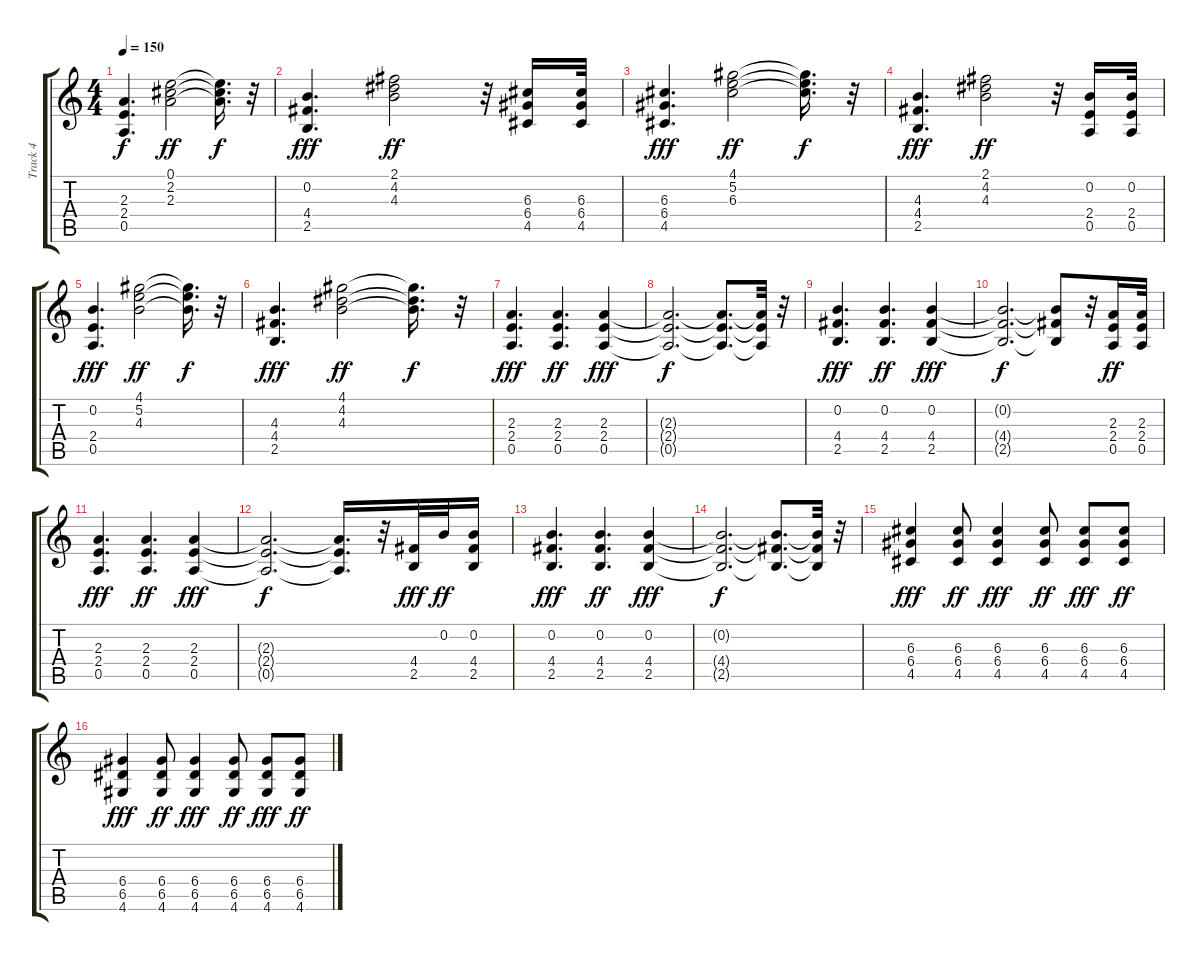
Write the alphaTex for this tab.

\track ("Track 4" "Track 4") {instrument electricguitarmuted}
\staff {score tabs}
\tuning (E4 B3 G3 D3 A2 E2) {hide}
\ts (4 4)
\tempo 150
\clef g2
\ks c
(2.3{t} 2.4{t} 0.5{t}).4{d dy f} (0.1 2.2 2.3).2{dy ff} (0.1{t} 2.2{t} 2.3{t}).16{d dy f} r.32 |
(0.2 4.4 2.5).4{d dy fff} (2.1 4.2 4.3).2{dy ff} r.32 (6.3 6.4 4.5).16 (6.3 6.4 4.5).32 |
(6.3 6.4 4.5).4{d dy fff} (4.1 5.2 6.3).2{dy ff} (4.1{t} 5.2{t} 6.3{t}).16{d dy f} r.32 |
(4.3 4.4 2.5).4{d dy fff} (2.1 4.2 4.3).2{dy ff} r.32 (0.2 2.4 0.5).16 (0.2 2.4 0.5).32 |
(0.2 2.4 0.5).4{d dy fff} (4.1 5.2 4.3).2{dy ff} (4.1{t} 5.2{t} 4.3{t}).16{d dy f} r.32 |
(4.3 4.4 2.5).4{d dy fff} (4.1 4.2 4.3).2{dy ff} (4.1{t} 4.2{t} 4.3{t}).16{d dy f} r.32 |
(2.3 2.4 0.5).4{d dy fff} (2.3 2.4 0.5).4{d dy ff} (2.3 2.4 0.5).4{dy fff} |
(2.3{t} 2.4{t} 0.5{t}).2{d dy f} (2.3{t} 2.4{t} 0.5{t}).8{d} (2.3{t} 2.4{t} 0.5{t}).32 r.32 |
(0.2 4.4 2.5).4{d dy fff} (0.2 4.4 2.5).4{d dy ff} (0.2 4.4 2.5).4{dy fff} |
(0.2{t} 4.4{t} 2.5{t}).2{d dy f} (0.2{t} 4.4{t} 2.5{t}).8 r.32 (2.3 2.4 0.5).16{dy ff} (2.3 2.4 0.5).32 |
(2.3 2.4 0.5).4{d dy fff} (2.3 2.4 0.5).4{d dy ff} (2.3 2.4 0.5).4{dy fff} |
(2.3{t} 2.4{t} 0.5{t}).2{d dy f} (2.3{t} 2.4{t} 0.5{t}).16{d} r.32 (4.4 2.5).32{dy fff} 0.2.32{dy ff} (0.2 4.4 2.5).16 |
(0.2 4.4 2.5).4{d dy fff} (0.2 4.4 2.5).4{d dy ff} (0.2 4.4 2.5).4{dy fff} |
(0.2{t} 4.4{t} 2.5{t}).2{d dy f} (0.2{t} 4.4{t} 2.5{t}).8{d} (0.2{t} 4.4{t} 2.5{t}).32 r.32 |
(6.3 6.4 4.5).4{dy fff} (6.3 6.4 4.5).8{dy ff} (6.3 6.4 4.5).4{dy fff} (6.3 6.4 4.5).8{dy ff} (6.3 6.4 4.5).8{dy fff} (6.3 6.4 4.5).8{dy ff} |
(6.4 6.5 4.6).4{dy fff} (6.4 6.5 4.6).8{dy ff} (6.4 6.5 4.6).4{dy fff} (6.4 6.5 4.6).8{dy ff} (6.4 6.5 4.6).8{dy fff} (6.4 6.5 4.6).8{dy ff}
